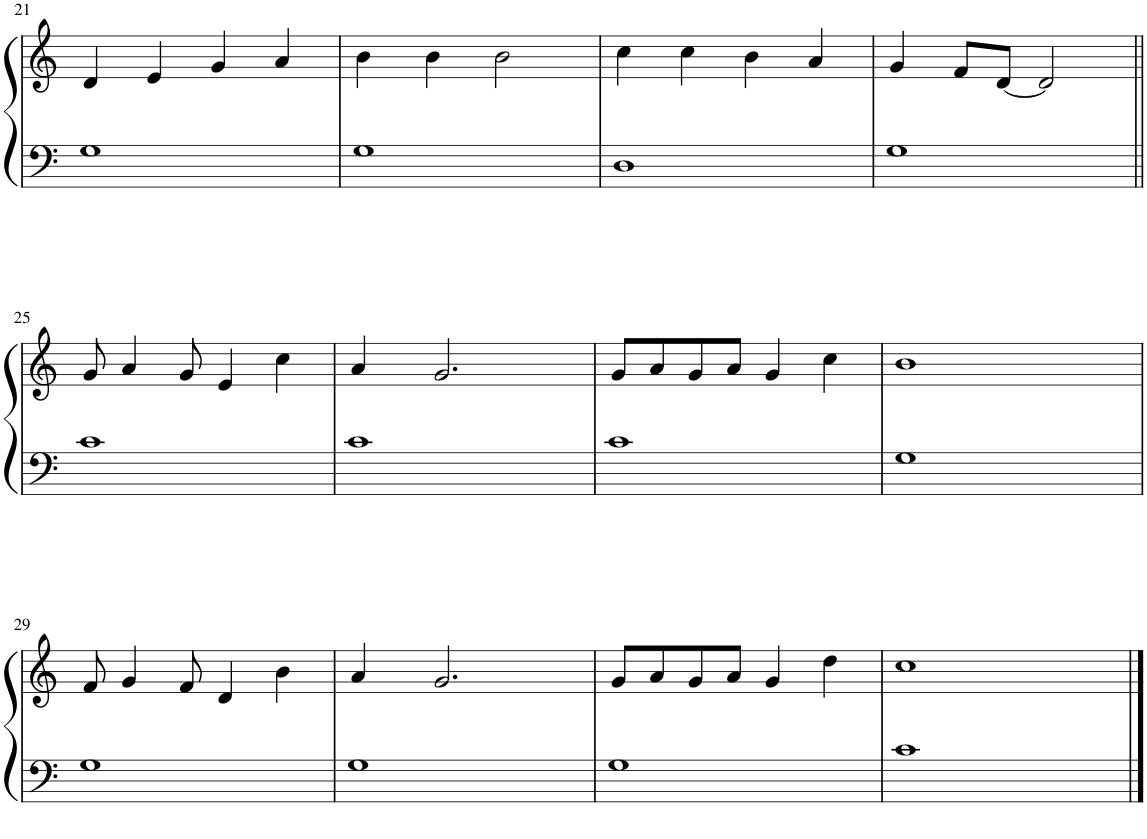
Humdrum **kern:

**kern	**kern
*part1	*part1
*staff2	*staff1
*I"Piano	*
*I'Pno.	*
!!LO:PB:g=z
*clefF4	*clefG2
*k[]	*k[]
*M4/4	*M4/4
=21	=21
1G	4d/
.	4e/
.	4g/
.	4a/
=22	=22
1G	4b\
.	4b\
.	2b\
=23	=23
1D	4cc\
.	4cc\
.	4b\
.	4a/
=24	=24
1G	4g/
.	8f/L
.	[8d/J
.	2d/]
!!LO:LB:g=z
=25||	=25||
1c	8g/
.	4a/
.	8g/
.	4e/
.	4cc\
=26	=26
1c	4a/
.	2.g/
=27	=27
1c	8g/L
.	8a/
.	8g/
.	8a/J
.	4g/
.	4cc\
=28	=28
1G	1b
!!LO:LB:g=z
=29	=29
1G	8f/
.	4g/
.	8f/
.	4d/
.	4b\
=30	=30
1G	4a/
.	2.g/
=31	=31
1G	8g/L
.	8a/
.	8g/
.	8a/J
.	4g/
.	4dd\
=32	=32
1c	1cc
==	==
*-	*-
